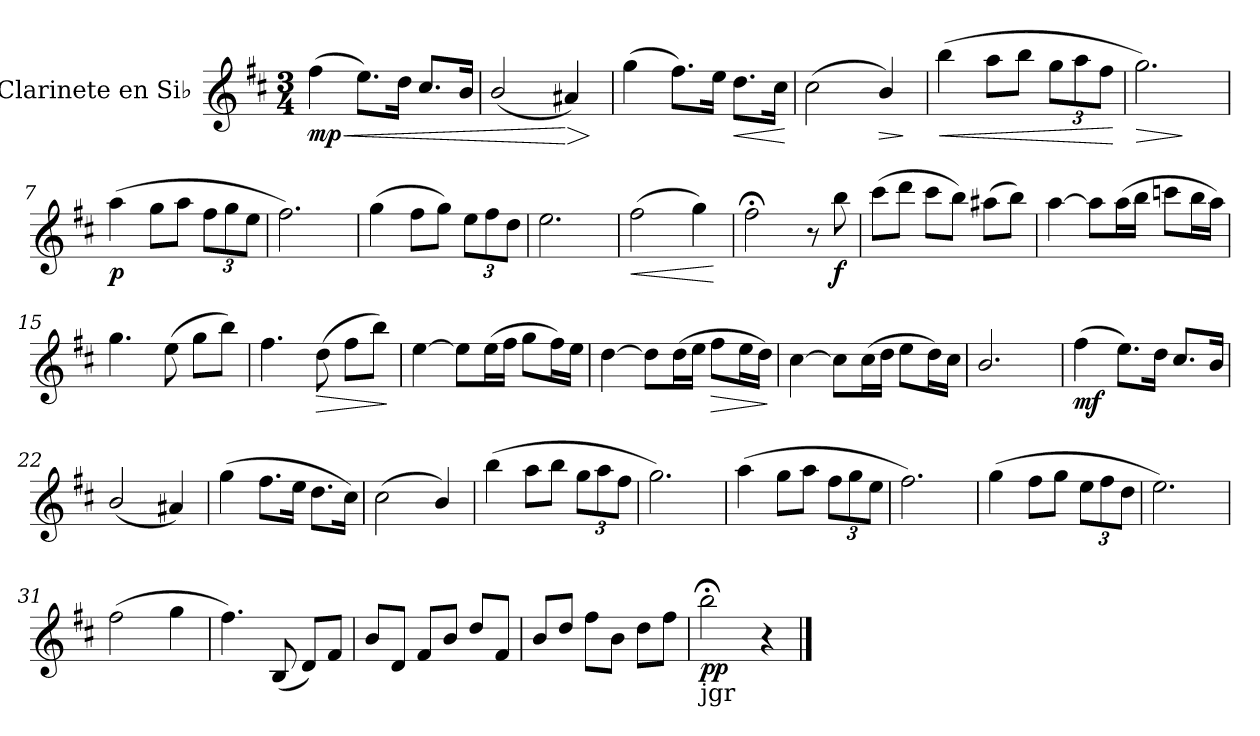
**kern	**dynam
*part1	*part1
*staff1	*staff1
*I"Clarinete en Si♭	*
*I'Cl. Si♭	*
*clefG2	*
*ITrd1c2	*
*k[]	*
*M3/4	*
*MM100	*
=1	=1
!	!LO:HP:b
!	!LO:DY:n=1:b
(4ee\	< mp
8.dd\L)	.
16cc\Jk	.
8.b/L	.
16a/Jk	.
=2	=2
(2a/	.
!	!LO:HP:n=1:b
4g#X/)	[ >
.	]
=3	=3
(4ff\	.
8.ee\L)	.
16dd\Jk	.
!	!LO:HP:b
8.cc\L	<
16b\Jk	.
.	[
=4	=4
(2b\	.
!	!LO:HP:b
4a/)	>
.	]
=5	=5
!	!LO:HP:b
(4aa\	<
8gg\L	.
8aa\J	.
*Xbrackettup	*
12ff\L	.
12gg\	.
12ee\J	.
.	[
=6	=6
!	!LO:HP:b
2.ff\)	>
.	]
=7	=7
!	!LO:DY:b
(4gg\	p
8ff\L	.
8gg\J	.
12ee\L	.
12ff\	.
12dd\J	.
!!LO:LB:g=z
=8	=8
2.ee\)	.
=9	=9
(4ff\	.
8ee\L	.
8ff\J)	.
12dd\L	.
12ee\	.
12cc\J	.
=10	=10
2.dd\	.
=11	=11
!	!LO:HP:b
(2ee\	<
4ff\)	.
.	[
=12	=12
2ee;<\	.
8r	.
!	!LO:DY:b
8aa\	f
=13	=13
(8bb\L	.
8ccc\J	.
8bb\L	.
8aa\J)	.
(8gg#X\L	.
8aa\J)	.
=14	=14
[4gg\	.
8gg\L]	.
(16gg\L	.
16aa\JJ	.
8bb-X\L	.
16aa\L	.
16gg\JJ)	.
!!LO:LB:g=z
=15	=15
4.ff\	.
(8dd\	.
8ff\L	.
8aa\J)	.
=16	=16
4.ee\	.
!	!LO:HP:b
(8cc\	>
8ee\L	.
8aa\J)	.
.	]
=17	=17
[4dd\	.
8dd\L]	.
(16dd\L	.
16ee\JJ	.
8ff\L	.
16ee\L)	.
16dd\JJ	.
=18	=18
[4cc\	.
8cc\L]	.
(16cc\L	.
16dd\JJ	.
!	!LO:HP:b
8ee\L	>
16dd\L	.
16cc\JJ)	.
.	]
=19	=19
[4b\	.
8b\L]	.
(16b\L	.
16cc\JJ	.
8dd\L	.
16cc\L)	.
16b\JJ	.
=20	=20
2.a/	.
=21	=21
!	!LO:DY:b
(4ee\	mf
8.dd\L)	.
16cc\Jk	.
8.b/L	.
16a/Jk	.
!!LO:LB:g=z
=22	=22
(2a/	.
4g#X/)	.
=23	=23
(4ff\	.
8.ee\L	.
16dd\Jk	.
8.cc\L	.
16b\Jk)	.
=24	=24
(2b\	.
4a/)	.
=25	=25
(4aa\	.
8gg\L	.
8aa\J	.
12ff\L	.
12gg\	.
12ee\J	.
=26	=26
2.ff\)	.
=27	=27
(4gg\	.
8ff\L	.
8gg\J	.
12ee\L	.
12ff\	.
12dd\J	.
=28	=28
2.ee\)	.
=29	=29
(4ff\	.
8ee\L	.
8ff\J	.
12dd\L	.
12ee\	.
12cc\J	.
!!LO:LB:g=z
=30	=30
2.dd\)	.
=31	=31
(2ee\	.
4ff\	.
=32	=32
4.ee\)	.
(8A/	.
8c/L)	.
8e/J	.
=33	=33
8a/L	.
8c/J	.
8e/L	.
8a/J	.
8cc/L	.
8e/J	.
=34	=34
8a/L	.
8cc/J	.
8ee\L	.
8a\J	.
8cc\L	.
8ee\J	.
=35	=35
!LO:TX:b:t=jgr	!
!	!LO:DY:b
2aa;<\	pp
4r	.
==	==
*-	*-
